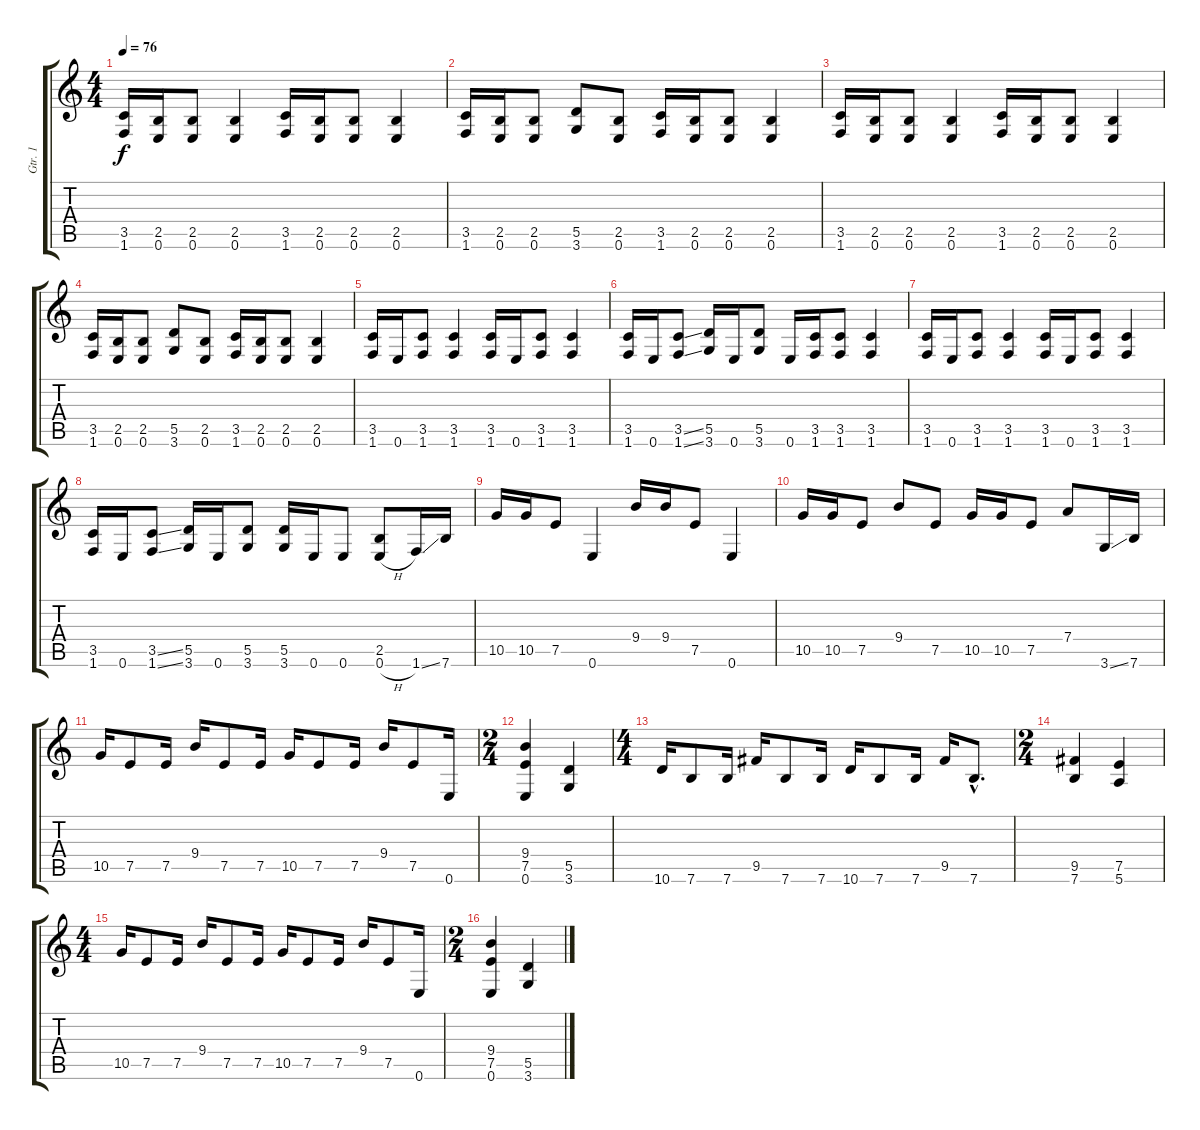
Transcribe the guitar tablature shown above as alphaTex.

\track ("Gtr. 1" "Gtr. 1") {instrument distortionguitar}
\staff {score tabs}
\tuning (E4 B3 G3 D3 A2 E2) {hide}
\ts (4 4)
\tempo 76
\clef g2
\ks c
(3.5 1.6).16{dy f} (2.5 0.6).16 (2.5 0.6).8 (2.5 0.6).4 (3.5 1.6).16 (2.5 0.6).16 (2.5 0.6).8 (2.5 0.6).4 |
(3.5 1.6).16 (2.5 0.6).16 (2.5 0.6).8 (5.5 3.6).8 (2.5 0.6).8 (3.5 1.6).16 (2.5 0.6).16 (2.5 0.6).8 (2.5 0.6).4 |
(3.5 1.6).16 (2.5 0.6).16 (2.5 0.6).8 (2.5 0.6).4 (3.5 1.6).16 (2.5 0.6).16 (2.5 0.6).8 (2.5 0.6).4 |
(3.5 1.6).16 (2.5 0.6).16 (2.5 0.6).8 (5.5 3.6).8 (2.5 0.6).8 (3.5 1.6).16 (2.5 0.6).16 (2.5 0.6).8 (2.5 0.6).4 |
(3.5 1.6).16 0.6.16 (3.5 1.6).8 (3.5 1.6).4 (3.5 1.6).16 0.6.16 (3.5 1.6).8 (3.5 1.6).4 |
(3.5 1.6).16 0.6.16 (3.5{ss} 1.6{ss}).8 (5.5 3.6).16 0.6.16 (5.5 3.6).8 0.6.16 (3.5 1.6).16 (3.5 1.6).8 (3.5 1.6).4 |
(3.5 1.6).16 0.6.16 (3.5 1.6).8 (3.5 1.6).4 (3.5 1.6).16 0.6.16 (3.5 1.6).8 (3.5 1.6).4 |
(3.5 1.6).16 0.6.16 (3.5{ss} 1.6{ss}).8 (5.5 3.6).16 0.6.16 (5.5 3.6).8 (5.5 3.6).16 0.6.16 0.6.8 (2.5 0.6{h}).8 1.6{ss}.16 7.6.16 |
10.5.16 10.5.16 7.5.8 0.6.4 9.4.16 9.4.16 7.5.8 0.6.4 |
10.5.16 10.5.16 7.5.8 9.4.8 7.5.8 10.5.16 10.5.16 7.5.8 7.4.8 3.6{ss}.16 7.6.16 |
10.5.16 7.5.8 7.5.16 9.4.16 7.5.8 7.5.16 10.5.16 7.5.8 7.5.16 9.4.16 7.5.8 0.6.16 |
\ts (2 4)
(9.4 7.5 0.6).4 (5.5 3.6).4 |
\ts (4 4)
10.6.16 7.6.8 7.6.16 9.5.16 7.6.8 7.6.16 10.6.16 7.6.8 7.6.16 9.5.16 7.6{hac}.8{d} |
\ts (2 4)
(9.5 7.6).4 (7.5 5.6).4 |
\ts (4 4)
10.5.16 7.5.8 7.5.16 9.4.16 7.5.8 7.5.16 10.5.16 7.5.8 7.5.16 9.4.16 7.5.8 0.6.16 |
\ts (2 4)
(9.4 7.5 0.6).4 (5.5 3.6).4
